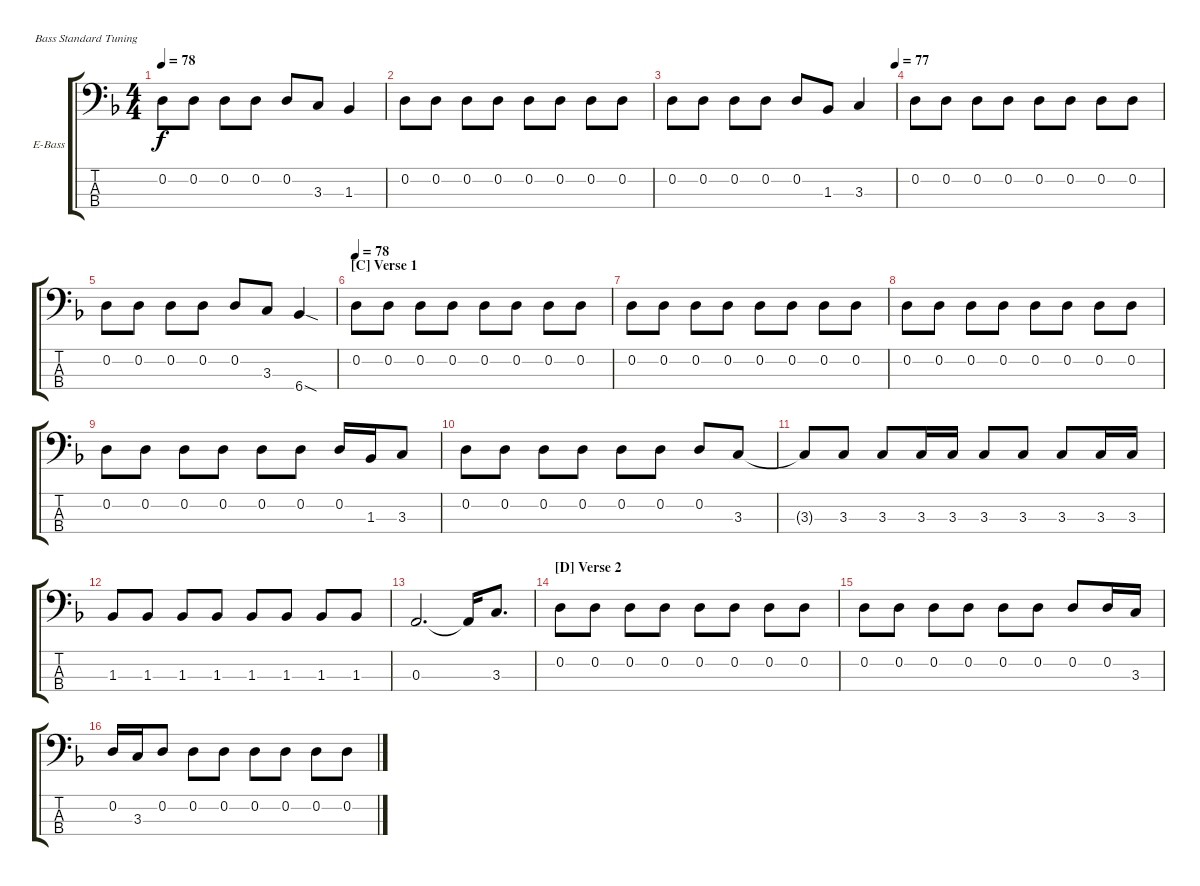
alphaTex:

\bracketExtendMode groupsimilarinstruments
\firstSystemTrackNameOrientation horizontal
\otherSystemsTrackNameOrientation horizontal
\track ("Jimmy Bain" "E-Bass") {instrument electricbasspick}
\staff {score tabs}
\tuning (G2 D2 A1 E1)
\ts (4 4)
\tempo 78
\clef f4
\ks dminor
0.2.8{dy f} 0.2.8 0.2.8 0.2.8 0.2.8 3.3.8 1.3.4 |
0.2.8 0.2.8 0.2.8 0.2.8 0.2.8 0.2.8 0.2.8 0.2.8 |
\tempo (77 1)
0.2.8 0.2.8 0.2.8 0.2.8 0.2.8 1.3.8 3.3.4 |
0.2.8 0.2.8 0.2.8 0.2.8 0.2.8 0.2.8 0.2.8 0.2.8 |
0.2.8 0.2.8 0.2.8 0.2.8 0.2.8 3.3.8 6.4{sod}.4 |
\section ("C" "Verse 1")
\tempo 78
0.2.8 0.2.8 0.2.8 0.2.8 0.2.8 0.2.8 0.2.8 0.2.8 |
0.2.8 0.2.8 0.2.8 0.2.8 0.2.8 0.2.8 0.2.8 0.2.8 |
0.2.8 0.2.8 0.2.8 0.2.8 0.2.8 0.2.8 0.2.8 0.2.8 |
0.2.8 0.2.8 0.2.8 0.2.8 0.2.8 0.2.8 0.2.16 1.3.16 3.3.8 |
0.2.8 0.2.8 0.2.8 0.2.8 0.2.8 0.2.8 0.2.8 3.3.8 |
3.3{t}.8 3.3.8 3.3.8 3.3.16 3.3.16 3.3.8 3.3.8 3.3.8 3.3.16 3.3.16 |
1.3.8 1.3.8 1.3.8 1.3.8 1.3.8 1.3.8 1.3.8 1.3.8 |
0.3.2{d} 0.3{t}.16 3.3.8{d} |
\section ("D" "Verse 2")
0.2.8 0.2.8 0.2.8 0.2.8 0.2.8 0.2.8 0.2.8 0.2.8 |
0.2.8 0.2.8 0.2.8 0.2.8 0.2.8 0.2.8 0.2.8 0.2.16 3.3.16 |
0.2.16 3.3.16 0.2.8 0.2.8 0.2.8 0.2.8 0.2.8 0.2.8 0.2.8
